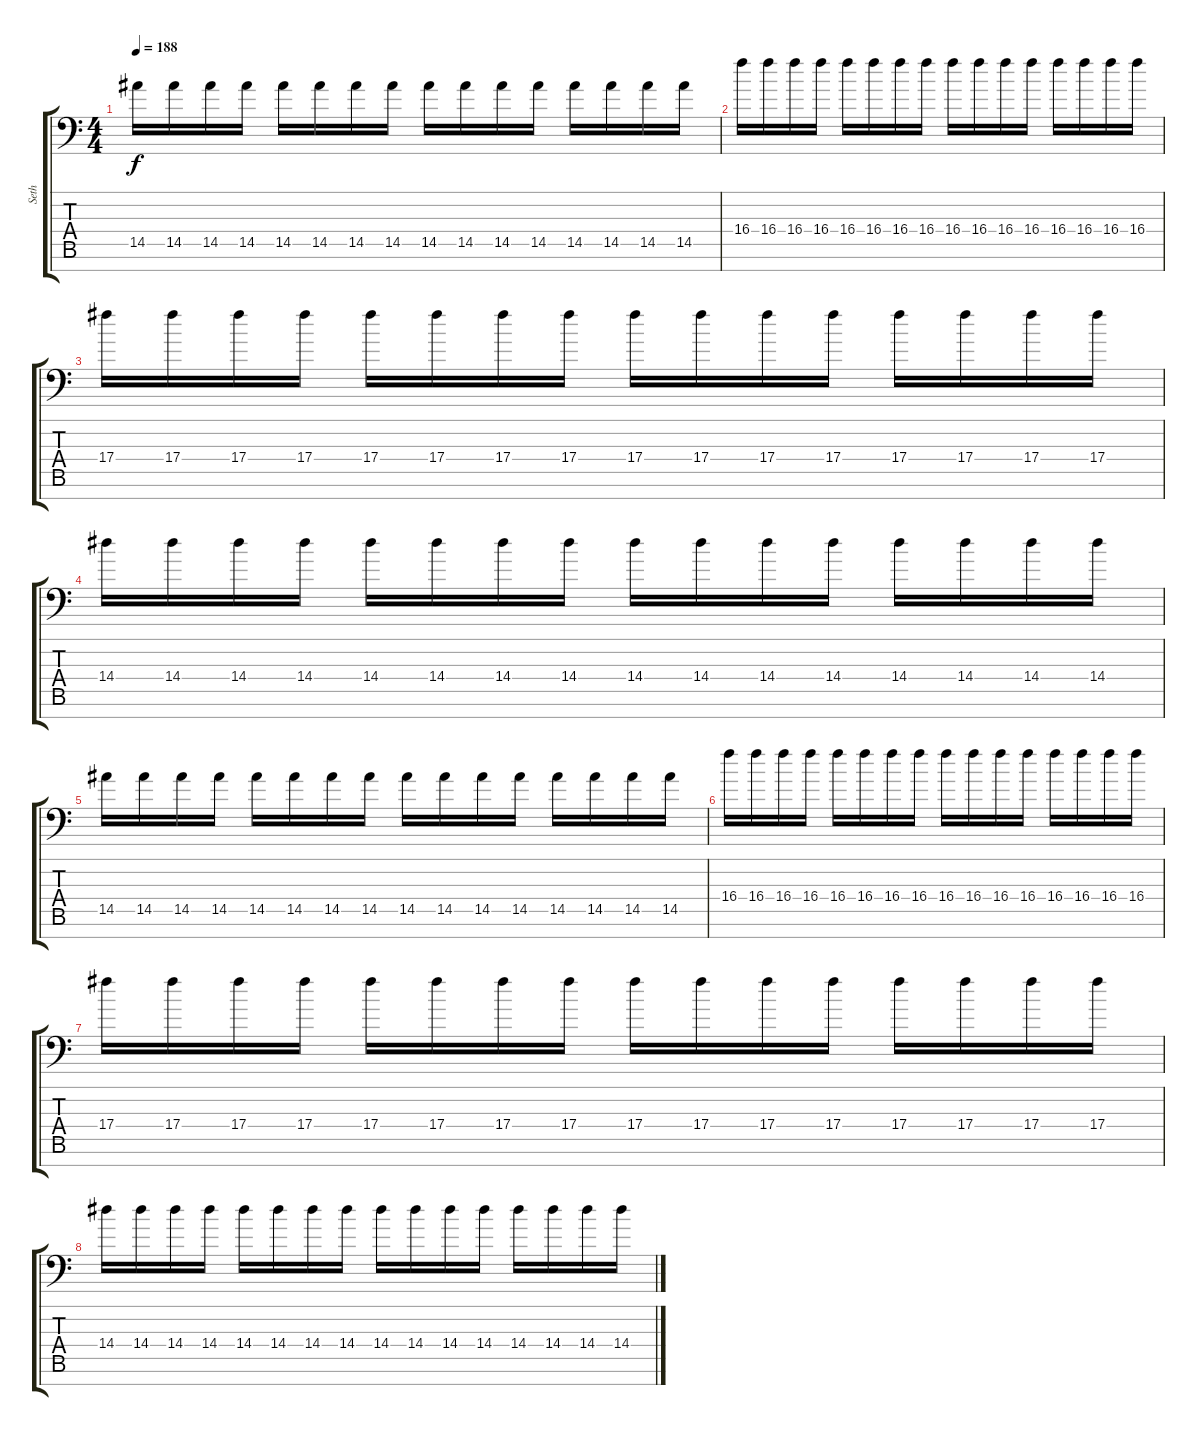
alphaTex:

\track ("Seth" "Seth") {instrument overdrivenguitar}
\staff {score tabs}
\tuning (Eb4 Bb3 Gb3 Db3 Ab2 Eb2 Bb1) {hide}
\ts (4 4)
\tempo 188
\clef f4
\ks c
14.5.16{dy f} 14.5.16 14.5.16 14.5.16 14.5.16 14.5.16 14.5.16 14.5.16 14.5.16 14.5.16 14.5.16 14.5.16 14.5.16 14.5.16 14.5.16 14.5.16 |
16.4.16 16.4.16 16.4.16 16.4.16 16.4.16 16.4.16 16.4.16 16.4.16 16.4.16 16.4.16 16.4.16 16.4.16 16.4.16 16.4.16 16.4.16 16.4.16 |
17.4.16 17.4.16 17.4.16 17.4.16 17.4.16 17.4.16 17.4.16 17.4.16 17.4.16 17.4.16 17.4.16 17.4.16 17.4.16 17.4.16 17.4.16 17.4.16 |
14.4.16 14.4.16 14.4.16 14.4.16 14.4.16 14.4.16 14.4.16 14.4.16 14.4.16 14.4.16 14.4.16 14.4.16 14.4.16 14.4.16 14.4.16 14.4.16 |
14.5.16 14.5.16 14.5.16 14.5.16 14.5.16 14.5.16 14.5.16 14.5.16 14.5.16 14.5.16 14.5.16 14.5.16 14.5.16 14.5.16 14.5.16 14.5.16 |
16.4.16 16.4.16 16.4.16 16.4.16 16.4.16 16.4.16 16.4.16 16.4.16 16.4.16 16.4.16 16.4.16 16.4.16 16.4.16 16.4.16 16.4.16 16.4.16 |
17.4.16 17.4.16 17.4.16 17.4.16 17.4.16 17.4.16 17.4.16 17.4.16 17.4.16 17.4.16 17.4.16 17.4.16 17.4.16 17.4.16 17.4.16 17.4.16 |
14.4.16 14.4.16 14.4.16 14.4.16 14.4.16 14.4.16 14.4.16 14.4.16 14.4.16 14.4.16 14.4.16 14.4.16 14.4.16 14.4.16 14.4.16 14.4.16
